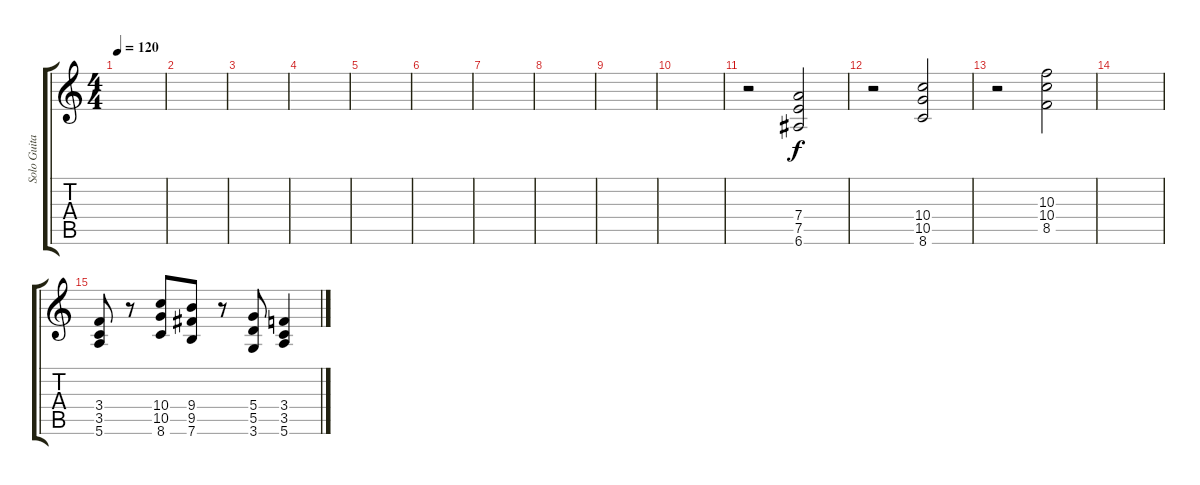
\track ("Solo Guitar" "Solo Guita") {instrument electricguitarclean}
\staff {score tabs}
\tuning (E4 B3 G3 D3 A2 E2) {hide}
\ts (4 4)
\tempo 120
\clef g2
\ks c
|
|
|
|
|
|
|
|
|
|
r.2 (7.4 7.5 6.6).2 |
r.2 (10.4 10.5 8.6).2 |
r.2 (10.3 10.4 8.5).2 |
|
(3.4 3.5 5.6).8 r.8 (10.4 10.5 8.6).8 (9.4 9.5 7.6).8 r.8 (5.4 5.5 3.6).8 (3.4 3.5 5.6).4
